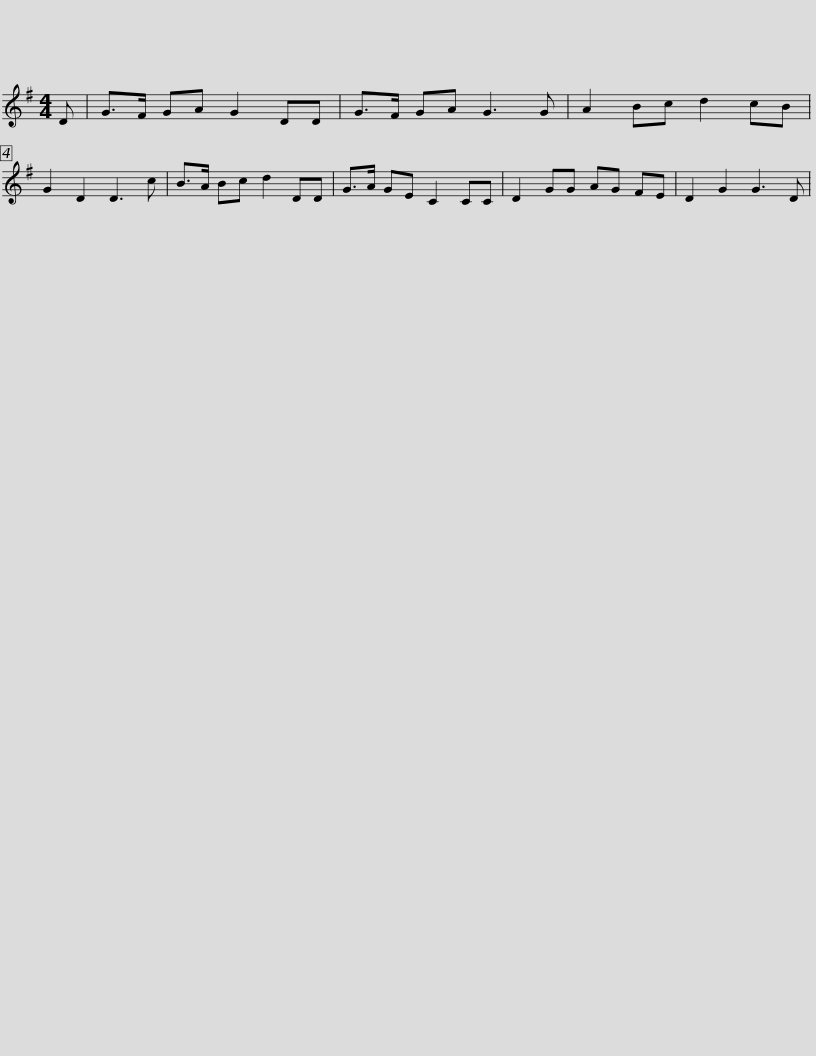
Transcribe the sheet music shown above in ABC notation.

X:1
L:1/8
M:4/4
I:linebreak $
K:G
V:1 treble
V:1
 D | G>F GA G2 DD | G>F GA G3 G | A2 Bc d2 cB | G2 D2 D3 c | %5
 B>A Bc d2 DD | G>A GE C2 CC |$ D2 GG AG FE | D2 G2 G3 D | %9
